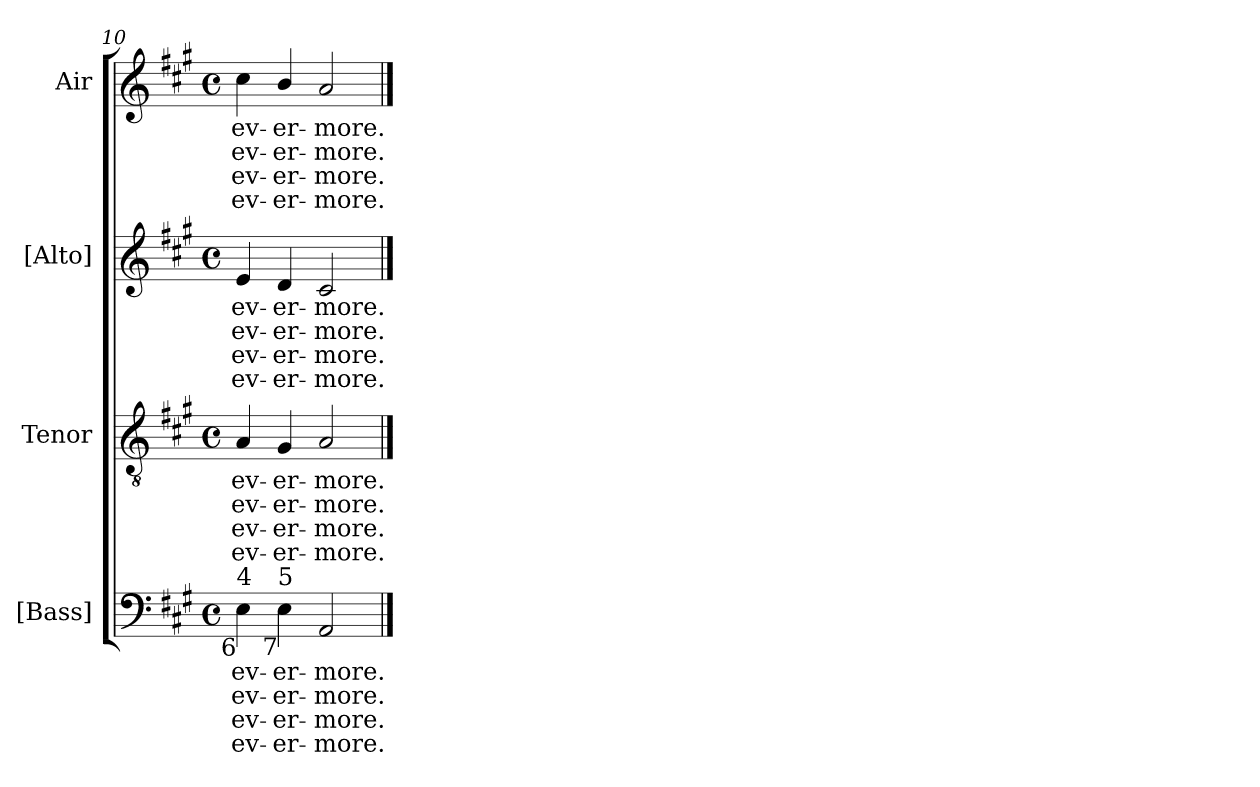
**kern	**text	**text	**text	**text	**kern	**text	**text	**text	**text	**kern	**text	**text	**text	**text	**kern	**text	**text	**text	**text
*part4	*part4	*part4	*part4	*part4	*part3	*part3	*part3	*part3	*part3	*part2	*part2	*part2	*part2	*part2	*part1	*part1	*part1	*part1	*part1
*staff4	*staff4	*staff4	*staff4	*staff4	*staff3	*staff3	*staff3	*staff3	*staff3	*staff2	*staff2	*staff2	*staff2	*staff2	*staff1	*staff1	*staff1	*staff1	*staff1
*I"[Bass]	*	*	*	*	*I"Tenor	*	*	*	*	*I"[Alto]	*	*	*	*	*I"Air	*	*	*	*
*I'B.	*	*	*	*	*I'T.	*	*	*	*	*I'A.	*	*	*	*	*	*	*	*	*
*clefF4	*	*	*	*	*clefGv2	*	*	*	*	*clefG2	*	*	*	*	*clefG2	*	*	*	*
*	*	*	*	*	*ITrd7c12	*	*	*	*	*	*	*	*	*	*	*	*	*	*
*k[f#c#g#]	*	*	*	*	*k[f#c#g#]	*	*	*	*	*k[f#c#g#]	*	*	*	*	*k[f#c#g#]	*	*	*	*
*A:	*	*	*	*	*A:	*	*	*	*	*A:	*	*	*	*	*A:	*	*	*	*
*M4/4	*	*	*	*	*M4/4	*	*	*	*	*M4/4	*	*	*	*	*M4/4	*	*	*	*
*met(c)	*	*	*	*	*met(c)	*	*	*	*	*met(c)	*	*	*	*	*met(c)	*	*	*	*
=10	=10	=10	=10	=10	=10	=10	=10	=10	=10	=10	=10	=10	=10	=10	=10	=10	=10	=10	=10
!	!LO:LY:b:color=#000000	!LO:LY:b:color=#000000	!LO:LY:b:color=#000000	!LO:LY:b:color=#000000	!	!	!	!	!	!	!	!	!	!	!	!	!	!	!
!	!	!	!	!	!	!LO:LY:b:color=#000000	!LO:LY:b:color=#000000	!LO:LY:b:color=#000000	!LO:LY:b:color=#000000	!	!	!	!	!	!	!	!	!	!
!	!	!	!	!	!	!	!	!	!	!	!LO:LY:b:color=#000000	!LO:LY:b:color=#000000	!LO:LY:b:color=#000000	!LO:LY:b:color=#000000	!	!	!	!	!
!LO:TX:b:rj:t=6	!	!	!	!	!	!	!	!	!	!	!	!	!	!	!	!	!	!	!
!LO:TX:t=4	!	!	!	!	!	!	!	!	!	!	!	!	!	!	!	!	!	!	!
!	!	!	!	!	!	!	!	!	!	!	!	!	!	!	!	!LO:LY:b:color=#000000	!LO:LY:b:color=#000000	!LO:LY:b:color=#000000	!LO:LY:b:color=#000000
4Ei\	ev-	ev-	ev-	-ev-	4AAi/	ev-	ev-	ev-	-ev-	4ei/	ev-	ev-	ev-	-ev-	4cc#i\	ev-	ev-	ev-	-ev-
!	!LO:LY:b:color=#000000	!LO:LY:b:color=#000000	!LO:LY:b:color=#000000	!LO:LY:b:color=#000000	!	!	!	!	!	!	!	!	!	!	!	!	!	!	!
!	!	!	!	!	!	!LO:LY:b:color=#000000	!LO:LY:b:color=#000000	!LO:LY:b:color=#000000	!LO:LY:b:color=#000000	!	!	!	!	!	!	!	!	!	!
!	!	!	!	!	!	!	!	!	!	!	!LO:LY:b:color=#000000	!LO:LY:b:color=#000000	!LO:LY:b:color=#000000	!LO:LY:b:color=#000000	!	!	!	!	!
!LO:TX:b:rj:t=7	!	!	!	!	!	!	!	!	!	!	!	!	!	!	!	!	!	!	!
!LO:TX:t=5	!	!	!	!	!	!	!	!	!	!	!	!	!	!	!	!	!	!	!
!	!	!	!	!	!	!	!	!	!	!	!	!	!	!	!	!LO:LY:b:color=#000000	!LO:LY:b:color=#000000	!LO:LY:b:color=#000000	!LO:LY:b:color=#000000
4Ei\	-er-	-er-	-er-	-er-	4GG#i/	-er-	-er-	-er-	-er-	4di/	-er-	-er-	-er-	-er-	4bi/	-er-	-er-	-er-	-er-
!	!LO:LY:b:color=#000000	!LO:LY:b:color=#000000	!LO:LY:b:color=#000000	!LO:LY:b:color=#000000	!	!	!	!	!	!	!	!	!	!	!	!	!	!	!
!	!	!	!	!	!	!LO:LY:b:color=#000000	!LO:LY:b:color=#000000	!LO:LY:b:color=#000000	!LO:LY:b:color=#000000	!	!	!	!	!	!	!	!	!	!
!	!	!	!	!	!	!	!	!	!	!	!LO:LY:b:color=#000000	!LO:LY:b:color=#000000	!LO:LY:b:color=#000000	!LO:LY:b:color=#000000	!	!	!	!	!
!	!	!	!	!	!	!	!	!	!	!	!	!	!	!	!	!LO:LY:b:color=#000000	!LO:LY:b:color=#000000	!LO:LY:b:color=#000000	!LO:LY:b:color=#000000
2AAi/	-more.	-more.	-more.	more.	2AAi/	-more.	-more.	-more.	more.	2c#i/	-more.	-more.	-more.	more.	2ai/	-more.	-more.	-more.	more.
==	==	==	==	==	==	==	==	==	==	==	==	==	==	==	==	==	==	==	==
*-	*-	*-	*-	*-	*-	*-	*-	*-	*-	*-	*-	*-	*-	*-	*-	*-	*-	*-	*-
